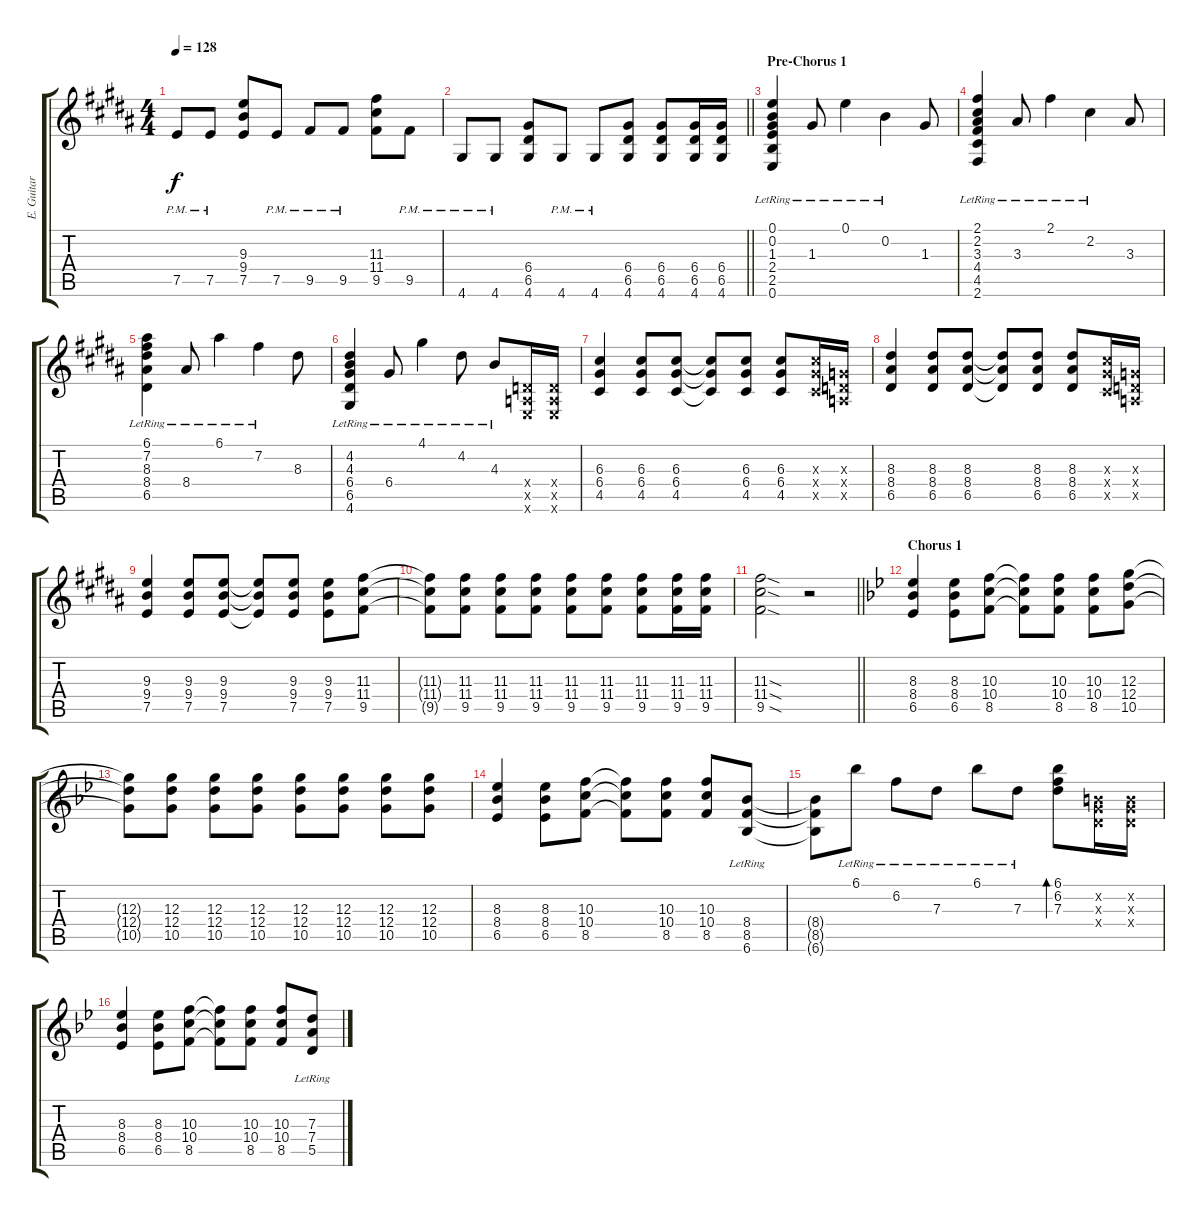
\track ("E. Guitar " "E. Guitar ") {instrument overdrivenguitar}
\staff {score tabs}
\tuning (E4 B3 G3 D3 A2 E2) {hide}
\ts (4 4)
\tempo 128
\clef g2
\ks b
7.5{pm}.8{dy f} 7.5{pm}.8 (9.3 9.4 7.5).8 7.5{pm}.8 9.5{pm}.8 9.5{pm}.8 (11.3 11.4 9.5).8 9.5{pm}.8 |
\barLineRight lightlight
4.6{pm}.8 4.6{pm}.8 (6.4 6.5 4.6).8 4.6{pm}.8 4.6{pm}.8 (6.4 6.5 4.6).8 (6.4 6.5 4.6).8 (6.4 6.5 4.6).16 (6.4 6.5 4.6).16 |
\section ("" "Pre-Chorus 1")
(0.1{lr} 0.2{lr} 1.3{lr} 2.4{lr} 2.5{lr} 0.6{lr}).4 1.3{lr}.8 0.1{lr}.4 0.2{lr}.4 1.3.8 |
(2.1{lr} 2.2{lr} 3.3{lr} 4.4{lr} 4.5{lr} 2.6{lr}).4 3.3{lr}.8 2.1{lr}.4 2.2{lr}.4 3.3.8 |
(6.1{lr} 7.2{lr} 8.3{lr} 8.4{lr} 6.5{lr}).4 8.4{lr}.8 6.1{lr}.4 7.2{lr}.4 8.3.8 |
(4.2{lr} 4.3 6.4{lr} 6.5{lr} 4.6{lr}).4 6.4{lr}.8 4.1{lr}.4 4.2{lr}.8 4.3{lr}.8 (0.4{x} 0.5{x} 0.6{x}).16 (0.4{x} 0.5{x} 0.6{x}).16 |
(6.3 6.4 4.5).4 (6.3 6.4 4.5).8 (6.3 6.4 4.5).8 (6.3{t} 6.4{t} 4.5{t}).8 (6.3 6.4 4.5).8 (6.3 6.4 4.5).8 (6.3{x} 6.4{x} 4.5{x}).16 (0.3{x} 0.4{x} 0.5{x}).16 |
(8.3 8.4 6.5).4 (8.3 8.4 6.5).8 (8.3 8.4 6.5).8 (8.3{t} 8.4{t} 6.5{t}).8 (8.3 8.4 6.5).8 (8.3 8.4 6.5).8 (6.3{x} 6.4{x} 4.5{x}).16 (0.3{x} 0.4{x} 0.5{x}).16 |
(9.3 9.4 7.5).4 (9.3 9.4 7.5).8 (9.3 9.4 7.5).8 (9.3{t} 9.4{t} 7.5{t}).8 (9.3 9.4 7.5).8 (9.3 9.4 7.5).8 (11.3 11.4 9.5).8 |
(11.3{t} 11.4{t} 9.5{t}).8 (11.3 11.4 9.5).8 (11.3 11.4 9.5).8 (11.3 11.4 9.5).8 (11.3 11.4 9.5).8 (11.3 11.4 9.5).8 (11.3 11.4 9.5).8 (11.3 11.4 9.5).16 (11.3 11.4 9.5).16 |
\barLineRight lightlight
(11.3{sod} 11.4{sod} 9.5{sod}).2 r.2 |
\section ("" "Chorus 1")
\ks bb
(8.3 8.4 6.5).4 (8.3 8.4 6.5).8 (10.3 10.4 8.5).8 (10.3{t} 10.4{t} 8.5{t}).8 (10.3 10.4 8.5).8 (10.3 10.4 8.5).8 (12.3 12.4 10.5).8 |
(12.3{t} 12.4{t} 10.5{t}).8 (12.3 12.4 10.5).8 (12.3 12.4 10.5).8 (12.3 12.4 10.5).8 (12.3 12.4 10.5).8 (12.3 12.4 10.5).8 (12.3 12.4 10.5).8 (12.3 12.4 10.5).8 |
(8.3 8.4 6.5).4 (8.3 8.4 6.5).8 (10.3 10.4 8.5).8 (10.3{t} 10.4{t} 8.5{t}).8 (10.3 10.4 8.5).8 (10.3 10.4 8.5).8 (8.4{lr} 8.5{lr} 6.6{lr}).8 |
(8.4{t} 8.5{t} 6.6{t}).8 6.1{lr}.8 6.2{lr}.8 7.3{lr}.8 6.1{lr}.8 7.3{lr}.8 (6.1 6.2 7.3).8{bd 30} (0.2{x} 0.3{x} 0.4{x}).16 (0.2{x} 0.3{x} 0.4{x}).16 |
(8.3 8.4 6.5).4 (8.3 8.4 6.5).8 (10.3 10.4 8.5).8 (10.3{t} 10.4{t} 8.5{t}).8 (10.3 10.4 8.5).8 (10.3 10.4 8.5).8 (7.3{lr} 7.4{lr} 5.5{lr}).8
